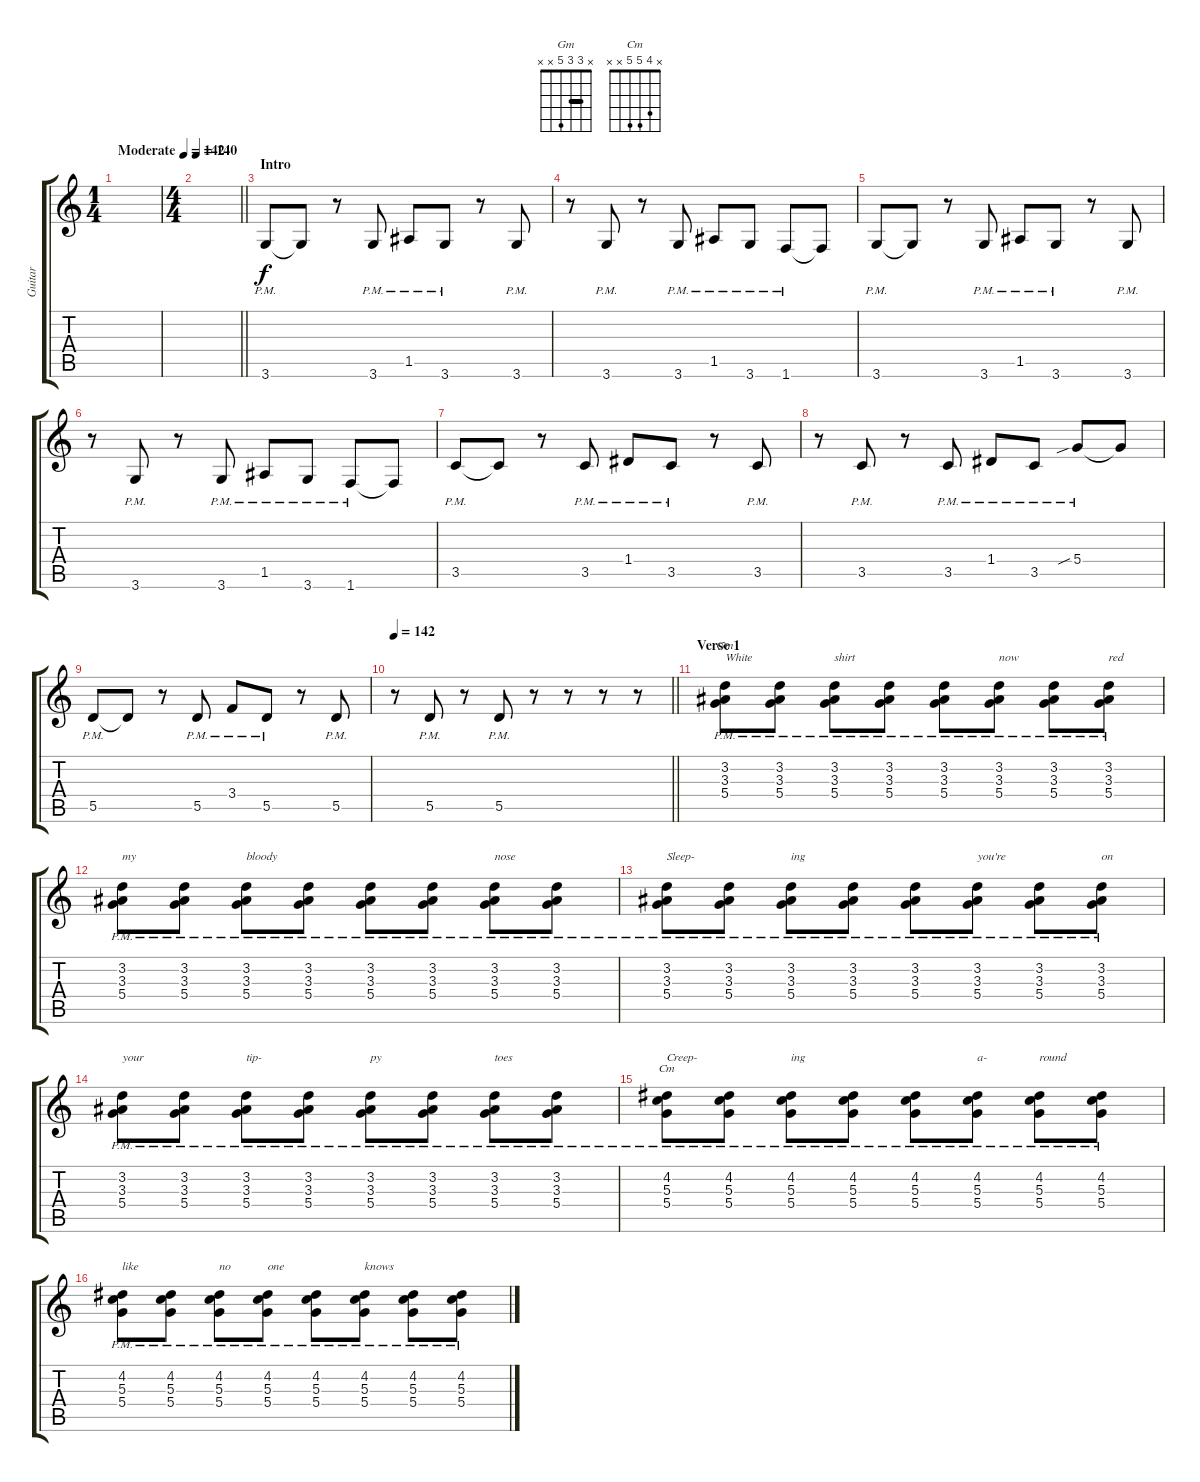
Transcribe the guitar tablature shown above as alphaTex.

\track ("Guitar" "Guitar") {instrument overdrivenguitar}
\staff {score tabs}
\tuning (E4 B3 G3 D3 A2 E2) {hide}
\chord ("Gm" x 3 3 5 x x) {barre 3}
\chord ("Cm" x 4 5 5 x x)
\ts (1 4)
\tempo (142 "Moderate")
\clef g2
\ks c
|
\ts (4 4)
\tempo 140
\barLineRight lightlight
|
\section ("" "Intro")
3.6{pm}.8 3.6{t}.8 r.8 3.6{pm}.8 1.5{pm}.8 3.6{pm}.8 r.8 3.6{pm}.8 |
r.8 3.6{pm}.8 r.8 3.6{pm}.8 1.5{pm}.8 3.6{pm}.8 1.6{pm}.8 1.6{t}.8 |
3.6{pm}.8 3.6{t}.8 r.8 3.6{pm}.8 1.5{pm}.8 3.6{pm}.8 r.8 3.6{pm}.8 |
r.8 3.6{pm}.8 r.8 3.6{pm}.8 1.5{pm}.8 3.6{pm}.8 1.6{pm}.8 1.6{t}.8 |
3.5{pm}.8 3.5{t}.8 r.8 3.5{pm}.8 1.4{pm}.8 3.5{pm}.8 r.8 3.5{pm}.8 |
r.8 3.5{pm}.8 r.8 3.5{pm}.8 1.4{pm}.8 3.5{pm}.8 5.4{sib pm}.8 5.4{t}.8 |
5.5{pm}.8 5.5{t}.8 r.8 5.5{pm}.8 3.4{pm}.8 5.5{pm}.8 r.8 5.5{pm}.8 |
\tempo 142
\barLineRight lightlight
r.8 5.5{pm}.8 r.8 5.5{pm}.8 r.8 r.8 r.8 r.8 |
\section ("" "Verse 1")
(3.2{pm} 3.3{pm} 5.4{pm}).8{ch "Gm" txt "White "} (3.2{pm} 3.3{pm} 5.4{pm}).8 (3.2{pm} 3.3{pm} 5.4{pm}).8{txt "shirt"} (3.2{pm} 3.3{pm} 5.4{pm}).8 (3.2{pm} 3.3{pm} 5.4{pm}).8 (3.2{pm} 3.3{pm} 5.4{pm}).8{txt "now"} (3.2{pm} 3.3{pm} 5.4{pm}).8 (3.2{pm} 3.3{pm} 5.4{pm}).8{txt "red"} |
(3.2{pm} 3.3{pm} 5.4{pm}).8{txt "my"} (3.2{pm} 3.3{pm} 5.4{pm}).8 (3.2{pm} 3.3{pm} 5.4{pm}).8{txt "bloody"} (3.2{pm} 3.3{pm} 5.4{pm}).8 (3.2{pm} 3.3{pm} 5.4{pm}).8 (3.2{pm} 3.3{pm} 5.4{pm}).8 (3.2{pm} 3.3{pm} 5.4{pm}).8{txt "nose"} (3.2{pm} 3.3{pm} 5.4{pm}).8 |
(3.2{pm} 3.3{pm} 5.4{pm}).8{txt "Sleep-"} (3.2{pm} 3.3{pm} 5.4{pm}).8 (3.2{pm} 3.3{pm} 5.4{pm}).8{txt "ing"} (3.2{pm} 3.3{pm} 5.4{pm}).8 (3.2{pm} 3.3{pm} 5.4{pm}).8 (3.2{pm} 3.3{pm} 5.4{pm}).8{txt "you're"} (3.2{pm} 3.3{pm} 5.4{pm}).8 (3.2{pm} 3.3{pm} 5.4{pm}).8{txt "on"} |
(3.2{pm} 3.3{pm} 5.4{pm}).8{txt "your"} (3.2{pm} 3.3{pm} 5.4{pm}).8 (3.2{pm} 3.3{pm} 5.4{pm}).8{txt "tip-"} (3.2{pm} 3.3{pm} 5.4{pm}).8 (3.2{pm} 3.3{pm} 5.4{pm}).8{txt "py"} (3.2{pm} 3.3{pm} 5.4{pm}).8 (3.2{pm} 3.3{pm} 5.4{pm}).8{txt "toes"} (3.2{pm} 3.3{pm} 5.4{pm}).8 |
(4.2{pm} 5.3{pm} 5.4{pm}).8{ch "Cm" txt "Creep-"} (4.2{pm} 5.3{pm} 5.4{pm}).8 (4.2{pm} 5.3{pm} 5.4{pm}).8{txt "ing"} (4.2{pm} 5.3{pm} 5.4{pm}).8 (4.2{pm} 5.3{pm} 5.4{pm}).8 (4.2{pm} 5.3{pm} 5.4{pm}).8{txt "a-"} (4.2{pm} 5.3{pm} 5.4{pm}).8{txt "round"} (4.2{pm} 5.3{pm} 5.4{pm}).8 |
(4.2{pm} 5.3{pm} 5.4{pm}).8{txt "like"} (4.2{pm} 5.3{pm} 5.4{pm}).8 (4.2{pm} 5.3{pm} 5.4{pm}).8{txt "no"} (4.2{pm} 5.3{pm} 5.4{pm}).8{txt "one"} (4.2{pm} 5.3{pm} 5.4{pm}).8 (4.2{pm} 5.3{pm} 5.4{pm}).8{txt "knows"} (4.2{pm} 5.3{pm} 5.4{pm}).8 (4.2{pm} 5.3{pm} 5.4{pm}).8
